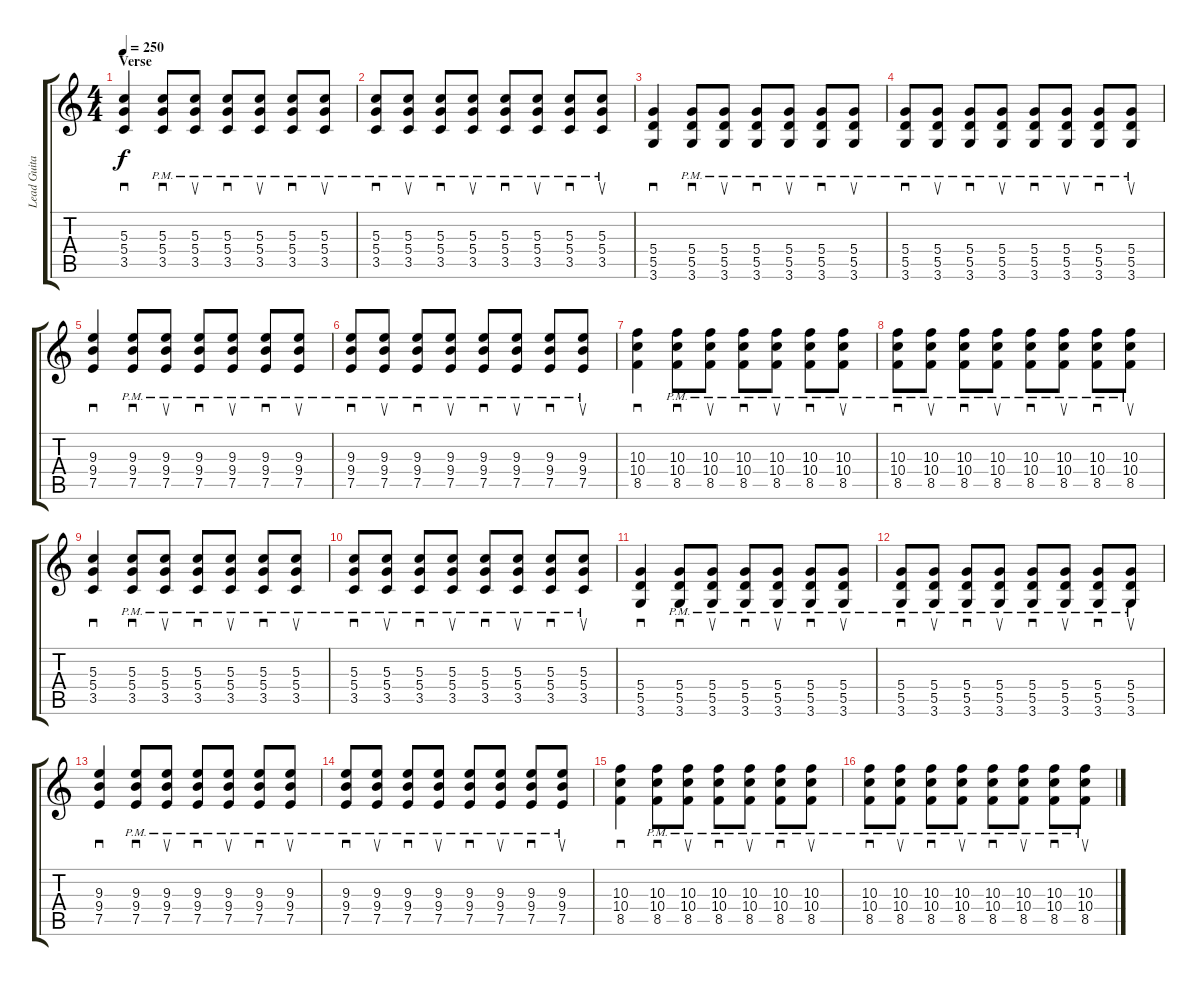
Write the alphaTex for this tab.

\track ("Lead Guitar" "Lead Guita") {instrument distortionguitar}
\staff {score tabs}
\tuning (E4 B3 G3 D3 A2 E2) {hide}
\ts (4 4)
\section ("" "Verse")
\tempo 250
\clef g2
\ks c
(5.3 5.4 3.5).4{sd dy f} (5.3{pm} 5.4{pm} 3.5{pm}).8{sd} (5.3{pm} 5.4{pm} 3.5{pm}).8{su} (5.3{pm} 5.4{pm} 3.5{pm}).8{sd} (5.3{pm} 5.4{pm} 3.5{pm}).8{su} (5.3{pm} 5.4{pm} 3.5{pm}).8{sd} (5.3{pm} 5.4{pm} 3.5{pm}).8{su} |
(5.3{pm} 5.4{pm} 3.5{pm}).8{sd} (5.3{pm} 5.4{pm} 3.5{pm}).8{su} (5.3{pm} 5.4{pm} 3.5{pm}).8{sd} (5.3{pm} 5.4{pm} 3.5{pm}).8{su} (5.3{pm} 5.4{pm} 3.5{pm}).8{sd} (5.3{pm} 5.4{pm} 3.5{pm}).8{su} (5.3{pm} 5.4{pm} 3.5{pm}).8{sd} (5.3{pm} 5.4{pm} 3.5{pm}).8{su} |
(5.4 5.5 3.6).4{sd} (5.4{pm} 5.5{pm} 3.6).8{sd} (5.4{pm} 5.5{pm} 3.6).8{su} (5.4{pm} 5.5{pm} 3.6).8{sd} (5.4{pm} 5.5{pm} 3.6).8{su} (5.4{pm} 5.5{pm} 3.6).8{sd} (5.4{pm} 5.5{pm} 3.6).8{su} |
(5.4{pm} 5.5{pm} 3.6).8{sd} (5.4{pm} 5.5{pm} 3.6).8{su} (5.4{pm} 5.5{pm} 3.6).8{sd} (5.4{pm} 5.5{pm} 3.6).8{su} (5.4{pm} 5.5{pm} 3.6).8{sd} (5.4{pm} 5.5{pm} 3.6).8{su} (5.4{pm} 5.5{pm} 3.6).8{sd} (5.4{pm} 5.5{pm} 3.6).8{su} |
(9.3 9.4 7.5).4{sd} (9.3{pm} 9.4{pm} 7.5{pm}).8{sd} (9.3{pm} 9.4{pm} 7.5{pm}).8{su} (9.3{pm} 9.4{pm} 7.5{pm}).8{sd} (9.3{pm} 9.4{pm} 7.5{pm}).8{su} (9.3{pm} 9.4{pm} 7.5{pm}).8{sd} (9.3{pm} 9.4{pm} 7.5{pm}).8{su} |
(9.3{pm} 9.4{pm} 7.5{pm}).8{sd} (9.3{pm} 9.4{pm} 7.5{pm}).8{su} (9.3{pm} 9.4{pm} 7.5{pm}).8{sd} (9.3{pm} 9.4{pm} 7.5{pm}).8{su} (9.3{pm} 9.4{pm} 7.5{pm}).8{sd} (9.3{pm} 9.4{pm} 7.5{pm}).8{su} (9.3{pm} 9.4{pm} 7.5{pm}).8{sd} (9.3{pm} 9.4{pm} 7.5{pm}).8{su} |
(10.3 10.4 8.5).4{sd} (10.3{pm} 10.4{pm} 8.5{pm}).8{sd} (10.3{pm} 10.4{pm} 8.5{pm}).8{su} (10.3{pm} 10.4{pm} 8.5{pm}).8{sd} (10.3{pm} 10.4{pm} 8.5{pm}).8{su} (10.3{pm} 10.4{pm} 8.5{pm}).8{sd} (10.3{pm} 10.4{pm} 8.5{pm}).8{su} |
(10.3{pm} 10.4{pm} 8.5{pm}).8{sd} (10.3{pm} 10.4{pm} 8.5{pm}).8{su} (10.3{pm} 10.4{pm} 8.5{pm}).8{sd} (10.3{pm} 10.4{pm} 8.5{pm}).8{su} (10.3{pm} 10.4{pm} 8.5{pm}).8{sd} (10.3{pm} 10.4{pm} 8.5{pm}).8{su} (10.3{pm} 10.4{pm} 8.5{pm}).8{sd} (10.3{pm} 10.4{pm} 8.5{pm}).8{su} |
(5.3 5.4 3.5).4{sd} (5.3{pm} 5.4{pm} 3.5{pm}).8{sd} (5.3{pm} 5.4{pm} 3.5{pm}).8{su} (5.3{pm} 5.4{pm} 3.5{pm}).8{sd} (5.3{pm} 5.4{pm} 3.5{pm}).8{su} (5.3{pm} 5.4{pm} 3.5{pm}).8{sd} (5.3{pm} 5.4{pm} 3.5{pm}).8{su} |
(5.3{pm} 5.4{pm} 3.5{pm}).8{sd} (5.3{pm} 5.4{pm} 3.5{pm}).8{su} (5.3{pm} 5.4{pm} 3.5{pm}).8{sd} (5.3{pm} 5.4{pm} 3.5{pm}).8{su} (5.3{pm} 5.4{pm} 3.5{pm}).8{sd} (5.3{pm} 5.4{pm} 3.5{pm}).8{su} (5.3{pm} 5.4{pm} 3.5{pm}).8{sd} (5.3{pm} 5.4{pm} 3.5{pm}).8{su} |
(5.4 5.5 3.6).4{sd} (5.4{pm} 5.5{pm} 3.6).8{sd} (5.4{pm} 5.5{pm} 3.6).8{su} (5.4{pm} 5.5{pm} 3.6).8{sd} (5.4{pm} 5.5{pm} 3.6).8{su} (5.4{pm} 5.5{pm} 3.6).8{sd} (5.4{pm} 5.5{pm} 3.6).8{su} |
(5.4{pm} 5.5{pm} 3.6).8{sd} (5.4{pm} 5.5{pm} 3.6).8{su} (5.4{pm} 5.5{pm} 3.6).8{sd} (5.4{pm} 5.5{pm} 3.6).8{su} (5.4{pm} 5.5{pm} 3.6).8{sd} (5.4{pm} 5.5{pm} 3.6).8{su} (5.4{pm} 5.5{pm} 3.6).8{sd} (5.4{pm} 5.5{pm} 3.6).8{su} |
(9.3 9.4 7.5).4{sd} (9.3{pm} 9.4{pm} 7.5{pm}).8{sd} (9.3{pm} 9.4{pm} 7.5{pm}).8{su} (9.3{pm} 9.4{pm} 7.5{pm}).8{sd} (9.3{pm} 9.4{pm} 7.5{pm}).8{su} (9.3{pm} 9.4{pm} 7.5{pm}).8{sd} (9.3{pm} 9.4{pm} 7.5{pm}).8{su} |
(9.3{pm} 9.4{pm} 7.5{pm}).8{sd} (9.3{pm} 9.4{pm} 7.5{pm}).8{su} (9.3{pm} 9.4{pm} 7.5{pm}).8{sd} (9.3{pm} 9.4{pm} 7.5{pm}).8{su} (9.3{pm} 9.4{pm} 7.5{pm}).8{sd} (9.3{pm} 9.4{pm} 7.5{pm}).8{su} (9.3{pm} 9.4{pm} 7.5{pm}).8{sd} (9.3{pm} 9.4{pm} 7.5{pm}).8{su} |
(10.3 10.4 8.5).4{sd} (10.3{pm} 10.4{pm} 8.5{pm}).8{sd} (10.3{pm} 10.4{pm} 8.5{pm}).8{su} (10.3{pm} 10.4{pm} 8.5{pm}).8{sd} (10.3{pm} 10.4{pm} 8.5{pm}).8{su} (10.3{pm} 10.4{pm} 8.5{pm}).8{sd} (10.3{pm} 10.4{pm} 8.5{pm}).8{su} |
(10.3{pm} 10.4{pm} 8.5{pm}).8{sd} (10.3{pm} 10.4{pm} 8.5{pm}).8{su} (10.3{pm} 10.4{pm} 8.5{pm}).8{sd} (10.3{pm} 10.4{pm} 8.5{pm}).8{su} (10.3{pm} 10.4{pm} 8.5{pm}).8{sd} (10.3{pm} 10.4{pm} 8.5{pm}).8{su} (10.3{pm} 10.4{pm} 8.5{pm}).8{sd} (10.3{pm} 10.4{pm} 8.5{pm}).8{su}
